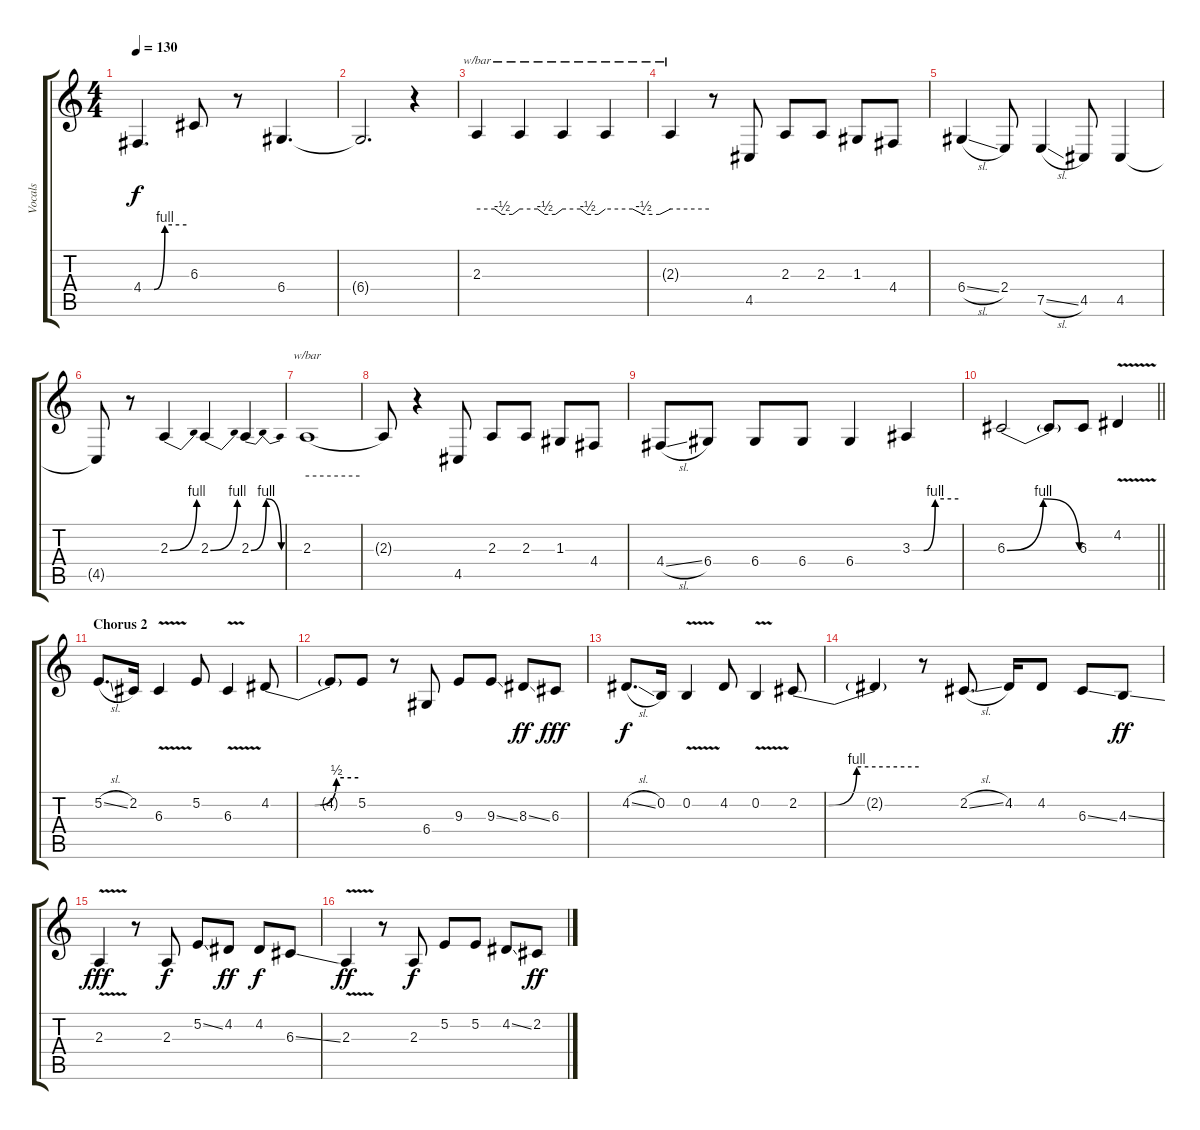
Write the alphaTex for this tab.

\track ("Vocals" "Vocals") {instrument altosax}
\staff {score tabs}
\tuning (E4 B3 G3 D3 A2 E2) {hide}
\ts (4 4)
\tempo 130
\clef g2
\ks c
4.4{be (custom 0 0 15 0 30 4 60 4)}.4{d dy f} 6.3.8 r.8 6.4.4{d} |
6.4{t}.2{d} r.4 |
2.3.4{tbe (custom default 0 0 25 0 35 -2 50 -2 60 0)} 2.3{t}.4{tbe (custom default 0 0 25 0 35 -2 50 -2 60 0)} 2.3{t}.4{tbe (custom default 0 0 25 0 35 -2 50 -2 60 0)} 2.3{t}.4{tbe (custom default 0 0 25 0 35 -2 50 -2 60 0)} |
2.3{t}.4{tbe (hold default 0 0 60 0)} r.8 4.5.8 2.3.8 2.3.8 1.3.8 4.4.8 |
6.4{sl}.4 2.4.8 7.5{sl}.4 4.5.8 4.5.4 |
4.5{t}.8 r.8 2.3{be (bend 0 0 60 4)}.4 2.3{be (bend 0 0 60 4)}.4 2.3{be (bendrelease 0 0 30 4 45 4 60 0)}.4 |
2.3.1{tbe (hold default 0 0 60 0)} |
2.3{t}.8 r.4 4.5.8 2.3.8 2.3.8 1.3.8 4.4.8 |
4.4{sl}.8 6.4.8 6.4.8 6.4.8 6.4.4 3.3{be (custom 0 0 15 0 30 4 60 4)}.4 |
\barLineRight lightlight
6.3{be (bendrelease 0 0 15 4 45 4 60 0)}.2 6.3{t}.8 6.3.8 4.2{v}.4 |
\section ("" "Chorus 2")
5.2{sl}.8{d} 2.2.16 6.3{v}.4 5.2.8 6.3{v}.4 4.2{be (custom 0 0 30 0 45 2 60 2)}.8 |
4.2{t}.8 5.2.8 r.8 6.4.8 9.3.8 9.3{ss}.8 8.3{ss}.8{dy ff} 6.3.8{dy fff} |
4.2{sl}.8{d dy f} 0.2.16 0.2{v}.4 4.2.8 0.2{v}.4 2.2{be (custom 0 0 15 0 29 4 60 4)}.8 |
2.2{t}.4 r.8 2.2{sl}.8{d} 4.2.16 4.2.8 6.3{ss}.8 4.3{ss}.8{dy ff} |
2.3{v}.4{dy fff} r.8 2.3.8{dy f} 5.2{ss}.8 4.2.8{dy ff} 4.2.8{dy f} 6.3{ss}.8 |
2.3{v}.4{dy ff} r.8 2.3.8{dy f} 5.2.8 5.2.8 4.2{ss}.8 2.2.8{dy ff}
